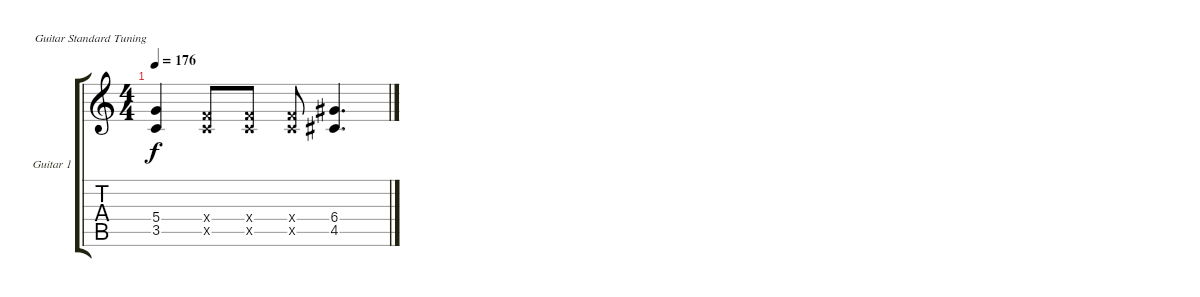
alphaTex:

\bracketExtendMode groupsimilarinstruments
\firstSystemTrackNameOrientation horizontal
\otherSystemsTrackNameOrientation horizontal
\track ("Guitar 1" "Guitar 1") {instrument distortionguitar}
\staff {score tabs}
\tuning (E4 B3 G3 D3 A2 E2)
\ts (4 4)
\tempo 176
\clef g2
\ks c
(5.4{t} 3.5{t}).4{dy f} (3.4{x} 3.5{x}).8 (3.4{x} 3.5{x}).8 (3.4{x} 3.5{x}).8 (6.4 4.5).4{d}
